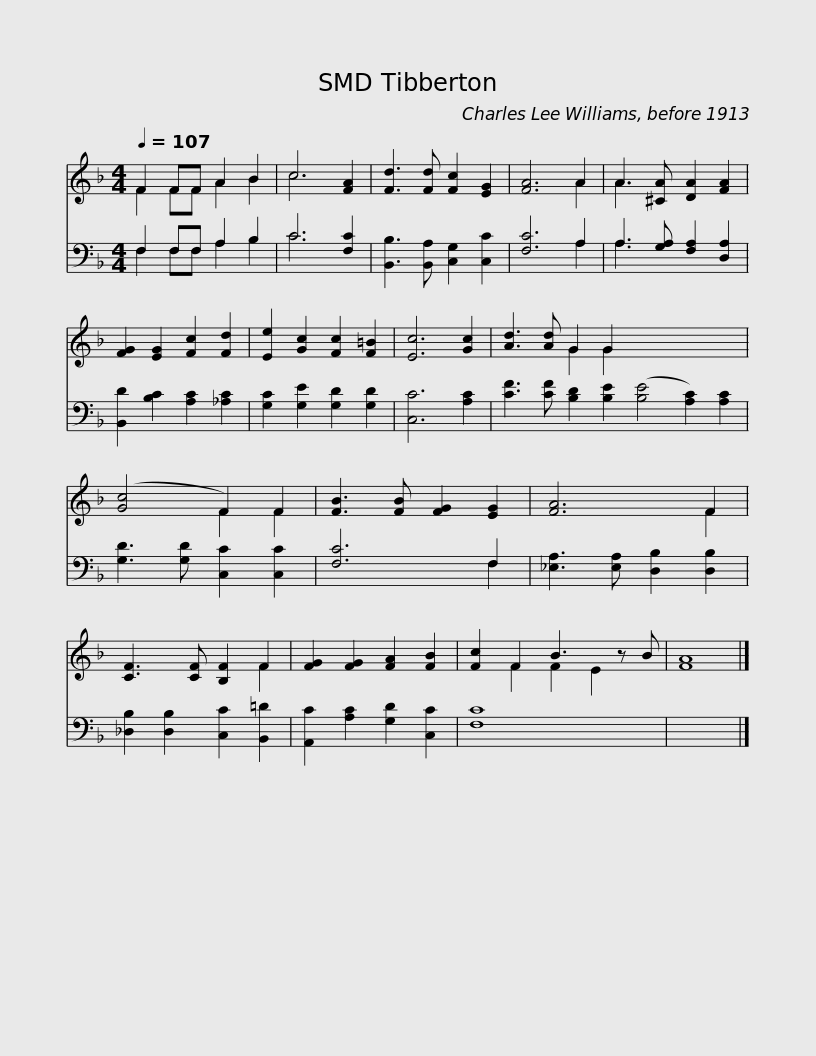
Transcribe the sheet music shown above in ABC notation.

X:1
%%score ( 1 2 ) ( 3 4 )
L:1/8
Q:1/4=107
M:4/4
I:linebreak $
K:F
V:1 treble
V:2 treble
V:3 bass
V:4 bass
V:1
 F2 FF A2 B2 | c6 [FA]2 | [Fd]3 [Fd] [Fc]2 [EG]2 | [FA]6 A2 | A3 [^CA] [DA]2 [FA]2 | %5
 [FG]2 [EG]2 [Fc]2 [Fd]2 | [Ee]2 [Gc]2 [Fc]2 [F=B]2 | [Ec]6 [Gc]2 |$ [Ad]3 [Ad] G2 G2 x8 | ([Gc]4 F2) F2 | %10
 [FB]3 [FB] [FG]2 [EG]2 | [FA]6 F2 | [CF]3 [CF] [B,F]2 F2 | [FG]2 [FG]2 [FA]2 [FB]2 |$ [Fc]2 F2 B3 z B | %15
 [FA]8 |] %16
V:2
 F2 FF A2 B2 | c6 x2 | x8 | x6 A2 | A3 x5 | %5
 x8 | x8 | x8 |$ x4 G2 G2 x8 | x4 F2 F2 | %10
 x8 | x6 F2 | x6 F2 | x8 |$ x2 F2 F2 E2 x | %15
 x8 |] %16
V:3
 F,2 F,F, A,2 B,2 | C6 [F,C]2 | [B,,B,]3 [B,,A,] [C,G,]2 [C,C]2 | [F,C]6 A,2 | A,3 [G,A,] [F,A,]2 [D,A,]2 | %5
 [B,,D]2 [B,C]2 [A,C]2 [_A,C]2 | [G,C]2 [G,E]2 [G,D]2 [G,D]2 | [C,C]6 [A,C]2 |$ [CF]3 [CF] [B,D]2 [B,E]2 ([B,E]4 [A,C]2) [A,C]2 | [G,D]3 [G,D] [C,C]2 [C,C]2 | %10
 [F,C]6 F,2 | [_E,A,]3 [E,A,] [D,B,]2 [D,B,]2 | [_D,B,]2 [D,B,]2 [C,C]2 [B,,=D]2 | [A,,C]2 [A,C]2 [G,D]2 [C,C]2 |$ [F,C]8 x | %15
 x8 |] %16
V:4
 F,2 F,F, A,2 B,2 | C6 x2 | x8 | x6 A,2 | A,3 x5 | %5
 x8 | x8 | x8 |$ x16 | x8 | %10
 x6 F,2 | x8 | x8 | x8 |$ x9 | %15
 x8 |] %16
